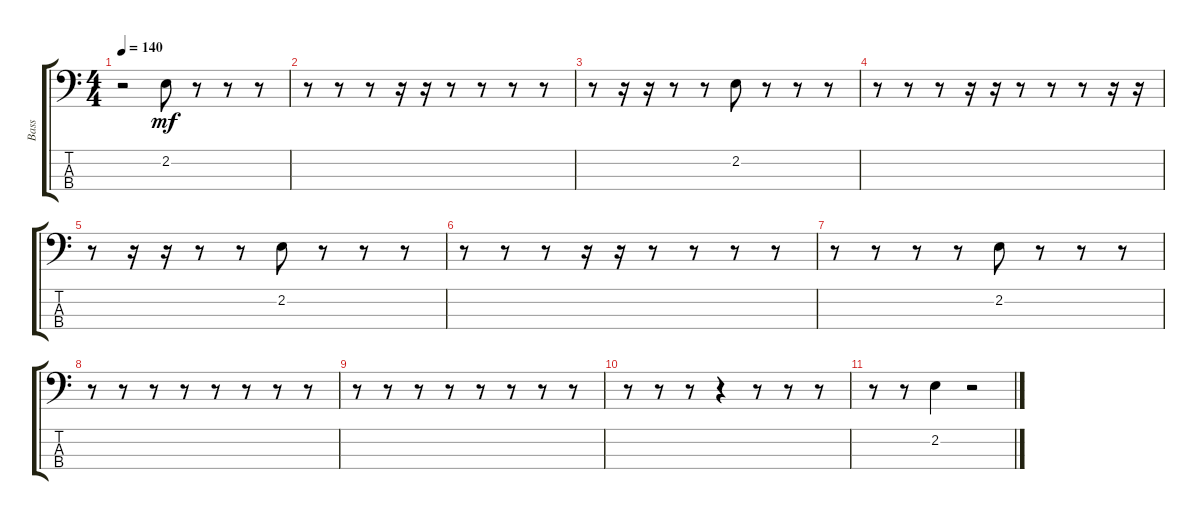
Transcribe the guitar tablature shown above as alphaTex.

\track ("Bass" "Bass") {instrument electricbassfinger}
\staff {score tabs}
\tuning (G2 D2 A1 E1) {hide}
\ts (4 4)
\tempo 140
\clef f4
\ks c
r.2{dy mf} 2.2.8 r.8 r.8 r.8 |
r.8 r.8 r.8 r.16 r.16 r.8 r.8 r.8 r.8 |
r.8 r.16 r.16 r.8 r.8 2.2.8 r.8 r.8 r.8 |
r.8 r.8 r.8 r.16 r.16 r.8 r.8 r.8 r.16 r.16 |
r.8 r.16 r.16 r.8 r.8 2.2.8 r.8 r.8 r.8 |
r.8 r.8 r.8 r.16 r.16 r.8 r.8 r.8 r.8 |
r.8 r.8 r.8 r.8 2.2.8 r.8 r.8 r.8 |
r.8 r.8 r.8 r.8 r.8 r.8 r.8 r.8 |
r.8 r.8 r.8 r.8 r.8 r.8 r.8 r.8 |
r.8 r.8 r.8 r.4 r.8 r.8 r.8 |
r.8 r.8 2.2.4 r.2
